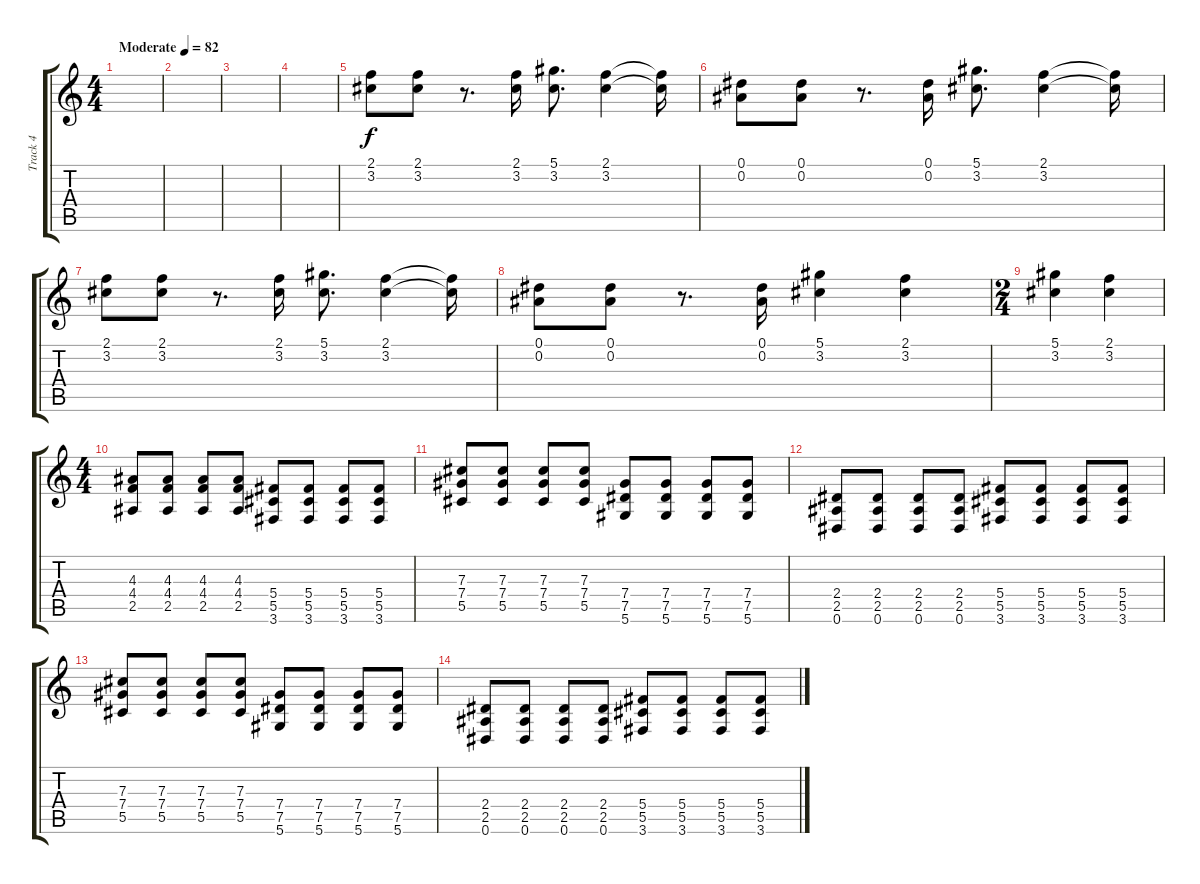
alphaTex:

\track ("Track 4" "Track 4") {instrument overdrivenguitar}
\staff {score tabs}
\tuning (Eb4 Bb3 Gb3 Db3 Ab2 Eb2) {hide}
\ts (4 4)
\tempo (82 "Moderate")
\clef g2
\ks c
|
|
|
|
(2.1 3.2).8 (2.1 3.2).8 r.8{d} (2.1 3.2).16 (5.1 3.2).8{d} (2.1 3.2).4 (2.1{t} 3.2{t}).16 |
(0.1 0.2).8 (0.1 0.2).8 r.8{d} (0.1 0.2).16 (5.1 3.2).8{d} (2.1 3.2).4 (2.1{t} 3.2{t}).16 |
(2.1 3.2).8 (2.1 3.2).8 r.8{d} (2.1 3.2).16 (5.1 3.2).8{d} (2.1 3.2).4 (2.1{t} 3.2{t}).16 |
(0.1 0.2).8 (0.1 0.2).8 r.8{d} (0.1 0.2).16 (5.1 3.2).4 (2.1 3.2).4 |
\ts (2 4)
(5.1 3.2).4 (2.1 3.2).4 |
\ts (4 4)
(4.3 4.4 2.5).8 (4.3 4.4 2.5).8 (4.3 4.4 2.5).8 (4.3 4.4 2.5).8 (5.4 5.5 3.6).8 (5.4 5.5 3.6).8 (5.4 5.5 3.6).8 (5.4 5.5 3.6).8 |
(7.3 7.4 5.5).8 (7.3 7.4 5.5).8 (7.3 7.4 5.5).8 (7.3 7.4 5.5).8 (7.4 7.5 5.6).8 (7.4 7.5 5.6).8 (7.4 7.5 5.6).8 (7.4 7.5 5.6).8 |
(2.4 2.5 0.6).8 (2.4 2.5 0.6).8 (2.4 2.5 0.6).8 (2.4 2.5 0.6).8 (5.4 5.5 3.6).8 (5.4 5.5 3.6).8 (5.4 5.5 3.6).8 (5.4 5.5 3.6).8 |
(7.3 7.4 5.5).8 (7.3 7.4 5.5).8 (7.3 7.4 5.5).8 (7.3 7.4 5.5).8 (7.4 7.5 5.6).8 (7.4 7.5 5.6).8 (7.4 7.5 5.6).8 (7.4 7.5 5.6).8 |
(2.4 2.5 0.6).8 (2.4 2.5 0.6).8 (2.4 2.5 0.6).8 (2.4 2.5 0.6).8 (5.4 5.5 3.6).8 (5.4 5.5 3.6).8 (5.4 5.5 3.6).8 (5.4 5.5 3.6).8
